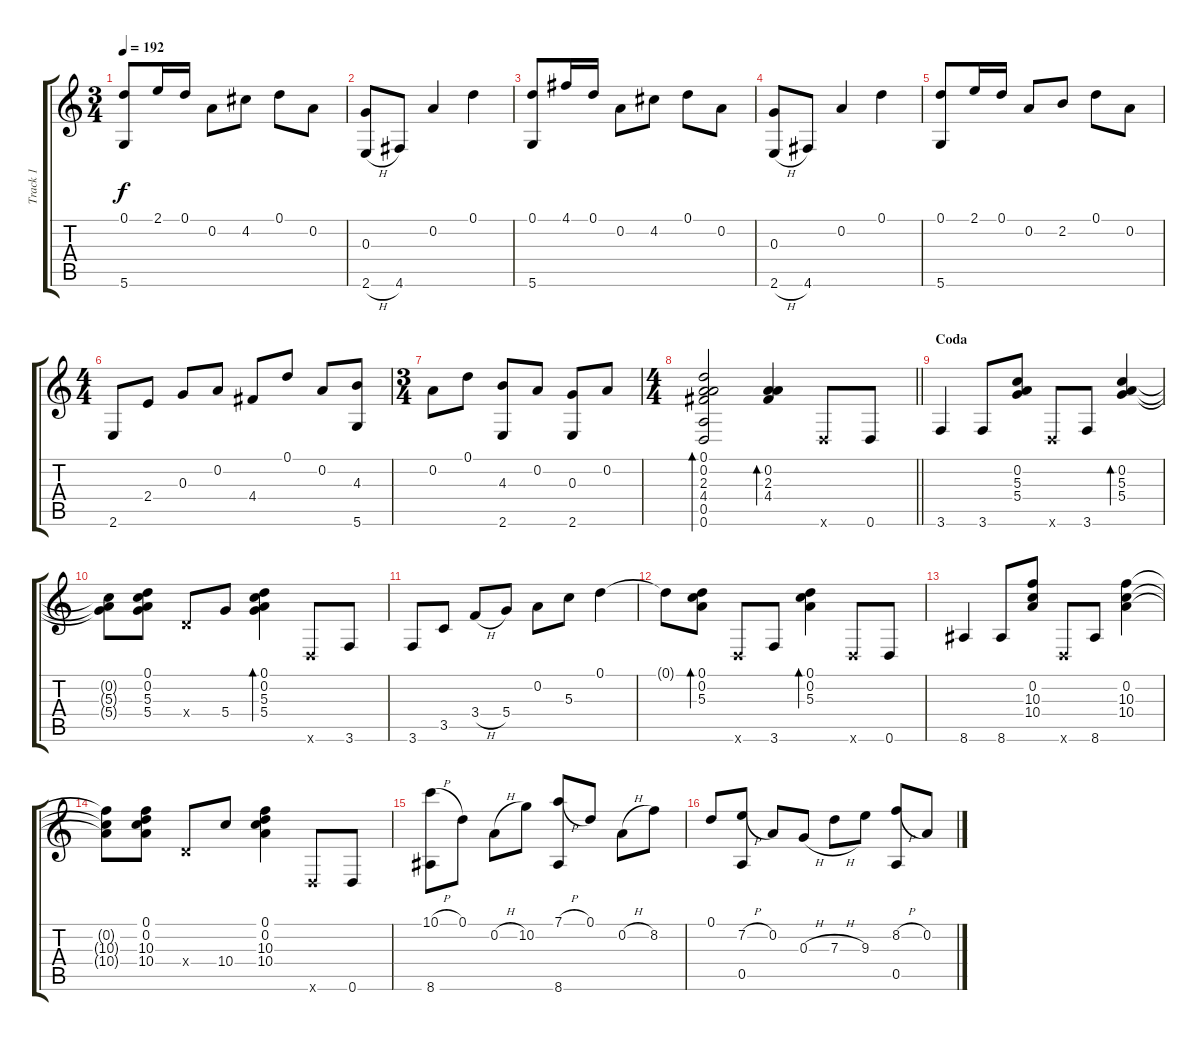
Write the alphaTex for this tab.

\track ("Track 1" "Track 1") {instrument acousticguitarsteel}
\staff {score tabs}
\tuning (D4 A3 G3 D3 A2 D2) {hide}
\ts (3 4)
\tempo 192
\clef g2
\ks aminor
(0.1 5.6).8{dy f} 2.1.16 0.1.16 0.2.8 4.2.8 0.1.8 0.2.8 |
(0.3 2.6{h}).8 4.6.8 0.2.4 0.1.4 |
(0.1 5.6).8 4.1.16 0.1.16 0.2.8 4.2.8 0.1.8 0.2.8 |
(0.3 2.6{h}).8 4.6.8 0.2.4 0.1.4 |
(0.1 5.6).8 2.1.16 0.1.16 0.2.8 2.2.8 0.1.8 0.2.8 |
\ts (4 4)
2.6.8 2.4.8 0.3.8 0.2.8 4.4.8 0.1.8 0.2.8 (4.3 5.6).8 |
\ts (3 4)
0.2.8 0.1.8 (4.3 2.6).8 0.2.8 (0.3 2.6).8 0.2.8 |
\ts (4 4)
\barLineRight lightlight
(0.1 0.2 2.3 4.4 0.5 0.6).2{bd 120} (0.2 2.3 4.4).4{bd 120} 0.6{x}.8 0.6.8 |
\section ("" "Coda")
3.6.4 3.6.8 (0.2 5.3 5.4).8 0.6{x}.8 3.6.8 (0.2 5.3 5.4).4{bd 120} |
(0.2{t} 5.3{t} 5.4{t}).8 (0.1 0.2 5.3 5.4).8 0.4{x}.8 5.4.8 (0.1 0.2 5.3 5.4).4{bd 120} 0.6{x}.8 3.6.8 |
3.6.8 3.5.8 3.4{h}.8 5.4.8 0.2.8 5.3.8 0.1.4 |
0.1{t}.8 (0.1 0.2 5.3).8{bd 120} 0.6{x}.8 3.6.8 (0.1 0.2 5.3).4{bd 120} 0.6{x}.8 0.6.8 |
8.6.4 8.6.8 (0.2 10.3 10.4).8 0.6{x}.8 8.6.8 (0.2 10.3 10.4).4 |
(0.2{t} 10.3{t} 10.4{t}).8 (0.1 0.2 10.3 10.4).8 0.4{x}.8 10.4.8 (0.1 0.2 10.3 10.4).4 0.6{x}.8 0.6.8 |
(10.1{h} 8.6).8 0.1.8 0.2{h}.8 10.2.8 (7.1{h} 8.6).8 0.1.8 0.2{h}.8 8.2.8 |
0.1.8 (7.2{h} 0.5).8 0.2.8 0.3{h}.8 7.3{h}.8 9.3.8 (8.2{h} 0.5).8 0.2.8
